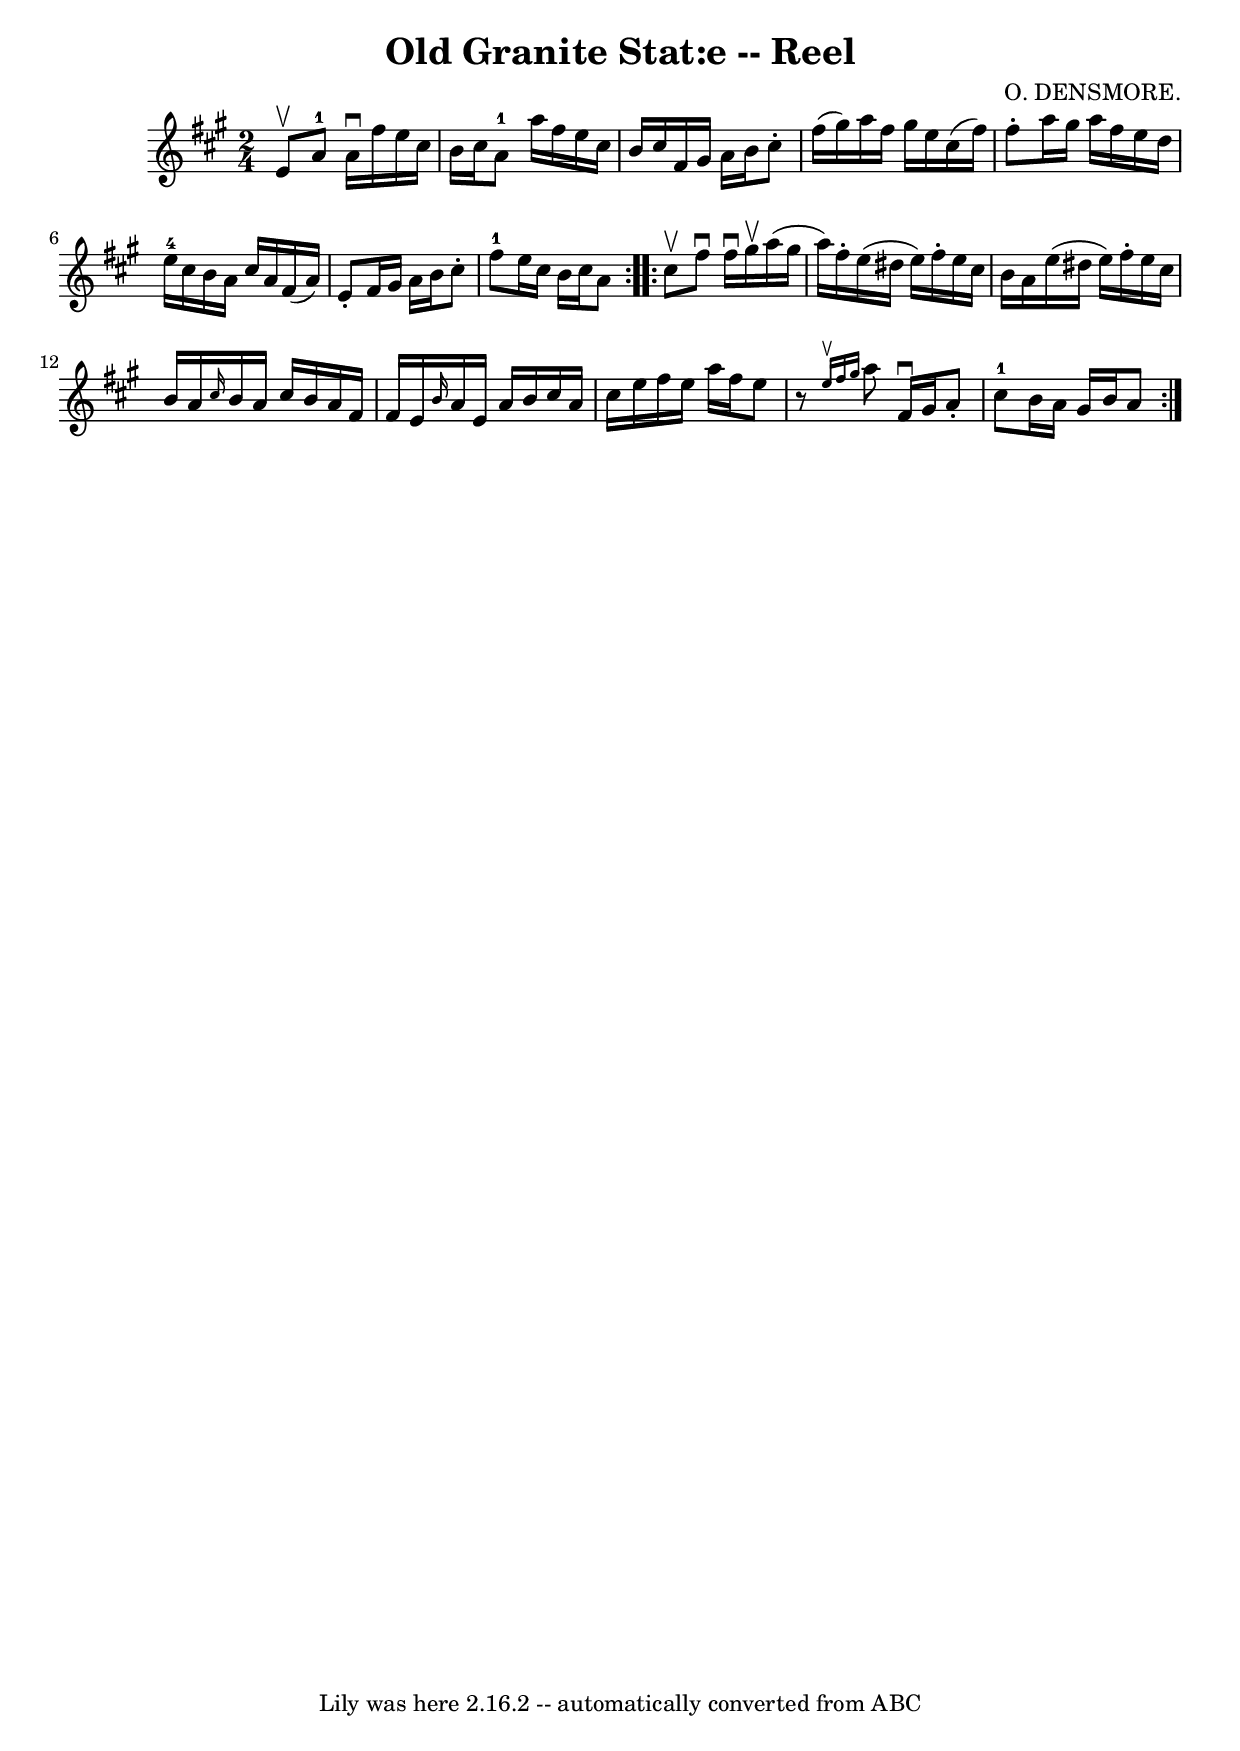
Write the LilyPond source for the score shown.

\version "2.7.40"
\include "Mammoth.ily"
\header {
	%% book = "Ryan's Mammoth Collection"
	composer = "O. DENSMORE."
	crossRefNumber = "1"
	footnotes = "\\\\377"
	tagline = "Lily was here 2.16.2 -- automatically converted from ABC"
	title = "Old Granite Stat:e -- Reel"
}
voicedefault =  {


\repeat volta 2 {
\time 2/4 
\key a \major e'8^\upbow |
 a'8-1 a'16^\downbow  
 fis''16 e''16 cis''16 b'16 cis''16    |
 a'8-1   
a''16 fis''16 e''16 cis''16 b'16 cis''16    |
 fis'16    
gis'16 a'16 b'16 cis''8 -. fis''16 (gis''16)   |
   
a''16 fis''16 gis''16 e''16 cis''16 (fis''16) fis''8 -.   
|
 a''16 gis''16 a''16 fis''16 e''16 d''16 e''16 
-4 cis''16    |
 b'16 a'16 cis''16 a'16 fis'16 (a'16 
) e'8 -.   |
 fis'16 gis'16 a'16 b'16 cis''8 -.   
fis''8-1   |
 e''16 cis''16 b'16 cis''16 a'8  }     
\repeat volta 2 { cis''8^\upbow |
 fis''8^\downbow fis''16 
^\downbow gis''16^\upbow a''16 (gis''16 a''16) fis''16 -.   
|
 e''16 (dis''16 e''16) fis''16 -. e''16 cis''16    
b'16 a'16    |
 e''16 (dis''16 e''16) fis''16 -. e''16  
 cis''16 b'16 a'16    |
 \grace { cis''16  } b'16 a'16    
cis''16 b'16 a'16 fis'16 fis'16 e'16    |
     \grace {    
b'16  } a'16 e'16 a'16 b'16 cis''16 a'16 cis''16 e''16   
 |
 fis''16 e''16 a''16 fis''16 e''8    r8   |
   
\grace { e''16^\upbow fis''16 gis''16  } a''8 fis'16^\downbow   
gis'16 a'8 -. cis''8-1   |
 b'16 a'16 gis'16 b'16    
a'8  }   
}

\score{
    <<

	\context Staff="default"
	{
	    \voicedefault 
	}

    >>
	\layout {
	}
	\midi {}
}
